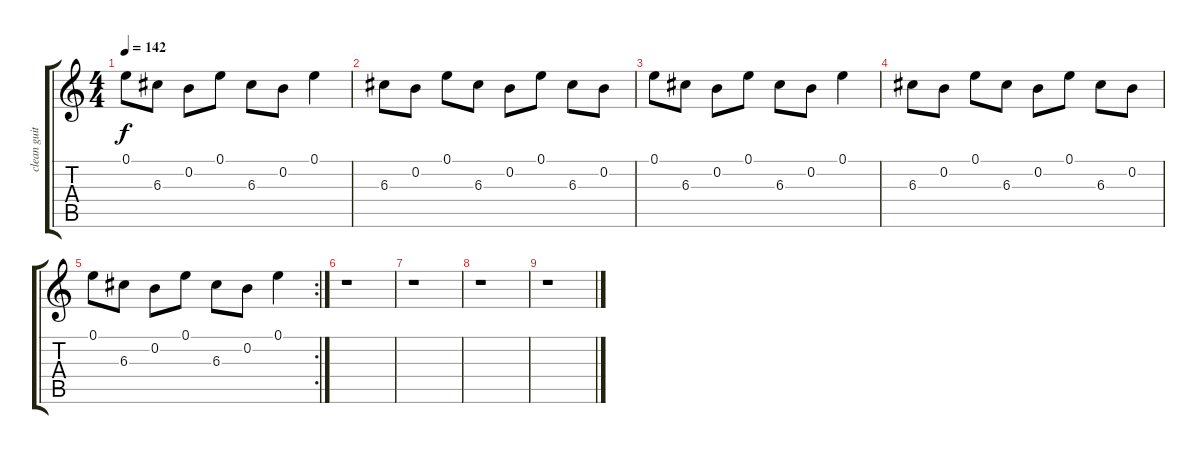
\track ("clean guitar" "clean guit") {instrument electricguitarclean}
\staff {score tabs}
\tuning (E4 B3 G3 D3 A2 E2) {hide}
\ts (4 4)
\tempo 142
\clef g2
\ks c
0.1.8{dy f} 6.3.8 0.2.8 0.1.8 6.3.8 0.2.8 0.1.4 |
6.3.8 0.2.8 0.1.8 6.3.8 0.2.8 0.1.8 6.3.8 0.2.8 |
0.1.8 6.3.8 0.2.8 0.1.8 6.3.8 0.2.8 0.1.4 |
6.3.8 0.2.8 0.1.8 6.3.8 0.2.8 0.1.8 6.3.8 0.2.8 |
\rc 2
0.1.8 6.3.8 0.2.8 0.1.8 6.3.8 0.2.8 0.1.4 |
r.1 |
r.1 |
r.1 |
r.1
